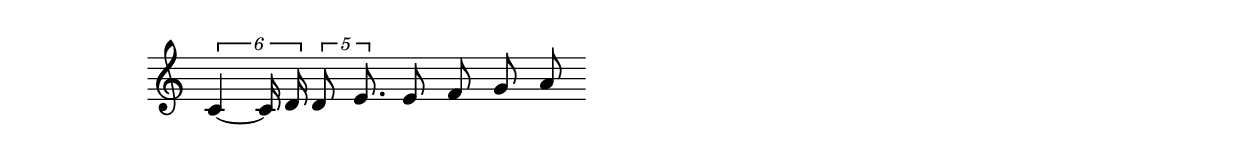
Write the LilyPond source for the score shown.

#(ly:set-option 'midi-extension "mid")
\version "2.12.3"
\include "english.ly"
\header{
title = ""
composer = ""
}
%{
S----R   R-G-- Gm PD

%}
melody = {
\once \override Staff.TimeSignature #'stencil = ##f
\clef treble
\key c \major
\autoBeamOn
\cadenzaOn


 \times 4/6{ c'4~c'16 d'16 }  \times 4/5{ d'8 e'8. }  e'8 f'8 g'8 a'8

}


text = \lyricmode {

}

\score{

<<
\new Voice = "one" {
\melody
}
\new Lyrics \lyricsto "one" \text
>>
\layout {
\context {
\Score
\remove "Bar_number_engraver"
}
}
\midi {
\context {
\Score
tempoWholesPerMinute = #(ly:make-moment 200 4)
}
}
}